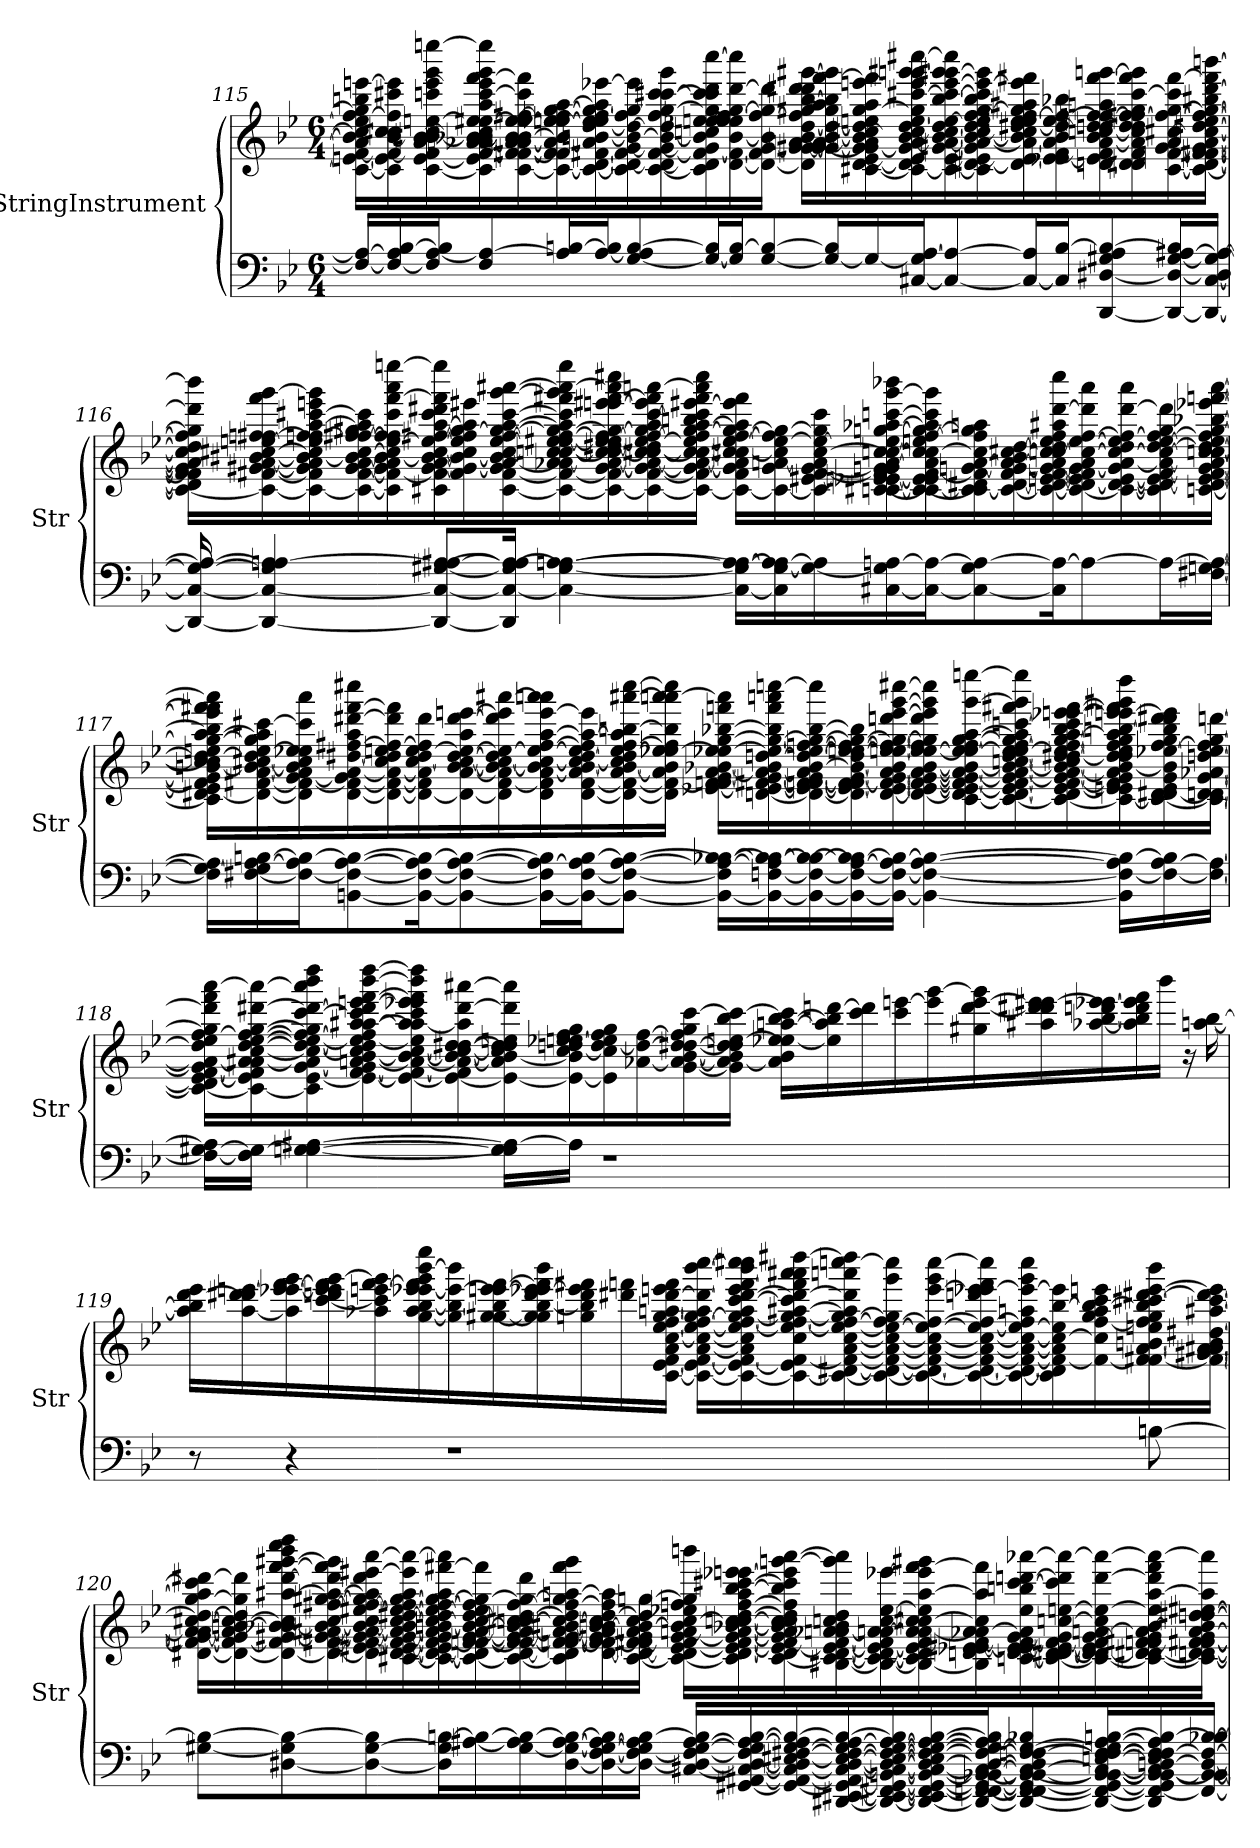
**kern	**kern
*part2	*part1
*staff2	*staff1
*I"StringInstrument	*I"StringInstrument
*I'Str	*I'Str
!!LO:LB:g=z
*clefF4	*clefG2
*k[b-e-]	*k[b-e-]
*M6/4	*M6/4
=115	=115
16F/_ 16A/_LL	16c\_ [16en\ [16f\ 16a\] 16b-\] 16cc\_ 16ee\] [16ff\ 16gg\] 16bbn\ [16eeen\LL
16F/_ 16A/] [16B-/	16c\] 16e\] 16f\_ [16b-\ 16cc\] 16cc#X\ 16ff\] 16ccc#X\ 16eee\]
16F/] [16A/ 16B-/]J	[16c\ [16e\ 16f\] 16a\ 16b-\] [16b#X\ [16cc#\ [16een\ 16cccn\ [16eee\ 16ggg\ [16eeeen\
8F/ 8A/_	16c\] 16e\] [16f\ [16a-X\ [16an\ [16b-X\ 16b#\_ 16cc#\] 16ee\_ [16ee#X\ 16aa\ [16ccc\ 16eee\] [16fff\ 16ggg\ 16eeee\]
.	[16c\ 16f\_ [16f#X\ 16a-\] 16a\_ 16b-\] [16bn\ 16b#\] 16ee\] 16ee#\_ [16ff#X\ 16ccc\] 16fff\]
16A/] [16Bn/L	16c\_ 16f\] 16f#\] 16a\_ 16b\] [16ee-X\ [16een\ 16ee#\] 16ff#\] [16gg\ [16aa\
[16A/ 16B/]J	16c\_ [16d\ [16f#X\ 16a\] [16bn\ [16dd\ 16ee-\] 16ee\] [16ff#\ 16gg\] 16aa\] [16eee-X\
[8G/ 8A/] [8B/	16c\] 16d\_ 16f#\] [16g\ 16b\_ 16dd\_ 16ff#\] 16gg\ 16eee-\]
.	[16c\ 16d\_ [16f#\ 16g\_ 16b\_ 16dd\] 16ff#\ [16gg\ [16ccc\ [16ccc#X\ 16ggg\
16G/_ 16B/]L	16c\] 16d\] 16f#\_ 16g\] 16b\] 16ccn\ [16ee-X\ [16een\ 16gg\] 16ccc\] 16ccc#\] 16ddd\ [16cccc\
16G/] [16B/J	[16d\ 16f#\_ [16b\ 16ee-\] 16ee\] [16ff#\ [16gg\ [16ddd\ 16cccc\]
[8G/ 8B/_	16d\_ 16f#\] [16g\ 16b\] 16ff#\_ 16gg\] 16ddd\]JJ
.	16d\] 16g\_ [16g#X\ [16an\ [16b\ [16dd\ 16ff#\] [16gg#X\ [16bb\ 16ddd\ 16ddd#X\ [16ggg#X\LL
16G/_ 16B/]L	16g\_ 16g#\_ 16a\_ 16b\_ 16dd\_ 16gg#\] 16aa\ 16bb\] [16fff\ 16ggg#\]
16G/_	[16c#X\ [16d\ [16e\ 16g\] 16g#\_ 16a\] 16b\] [16cc#X\ 16dd\] 16een\ [16gg#\ 16aa\ [16eeen\ 16fff\]
[16C#X/ 16G/] [16A/J	16c#\_ 16d\] 16e\] 16g#\] [16a\ 16b\ 16cc#\_ [16dd\ 16ee\ 16gg#\] [16ccc#X\ 16eee\] [16gggn\ 16ggg#X\ [16cccc#X\
8C#/_ 8A/_	16c#\_ [16e\ [16g#X\ 16a\_ [16b\ 16cc#\] 16dd\_ [16ee\ [16bb\ 16ccc#\_ [16eee\ 16ggg\] [16ggg#X\ 16cccc#\]
.	16c#\] [16d#X\ 16e\_ 16g#\] 16a\_ 16b\_ [16cc#\ 16dd\] 16ee\] [16ff#\ [16gg#\ 16bb\] 16ccc#\] 16eee\_ 16ggg#\]
16C#/_ 16A/]L	16d#\] 16e\_ 16a\_ 16b\] 16cc#\] [16dd#X\ 16ee\ [16ee#X\ 16ff#\_ 16gg#\] 16aa#X\ 16eee\] 16fff#X\
16C#/] [16B/J	[16e-X\ 16e\] [16f#\ 16a\] 16b\ 16dd#\_ 16ee#\] 16ff#\_ 16bb-X\
[8DD/ [8D#X/ 8G#X/ 8A/ 8B/_	[16dn\ 16e-\] 16f#\_ [16a\ 16b\ [16ccn\ [16ddn\ 16dd#\_ [16ffn\ 16ff#\] 16aan\ [16fff#\ [16gggn\
.	16d\] 16d#X\ 16f#\] 16a\] 16cc\] 16dd\] 16dd#\] 16ff\] [16ff#X\ 16gg#\ [16ccc#\ 16fff#\] 16ggg\]
16DD/_ 16D#/_ [16G#/ [16A#X/ 16B/]L	[16c#\ [16fn\ [16g#\ [16a\ [16cc#X\ 16ff#\_ [16gg#\ 16ccc#\] [16fff#\
16DD/_ [16C#/ 16D#/] 16G#/_ 16A#/_JJ	16c#\_ [16d#\ 16f\_ [16f#X\ 16g#\_ 16a\_ 16cc#\_ [16dd#X\ 16ee#\ 16ff#\_ 16gg#\_ 16bb#X\ [16ddd#\ 16fff#\] [16bbbn\JJ
!!LO:LB:g=z
=116	=116
16DD/_ 16C#/_ 16G#/_ 16A#/_	16c#\_ 16d#\] 16f\] 16f#\] 16g#\] 16a\] 16cc#\] 16dd#\] 16ff#\] 16gg#\] 16ddd#\] 16bbb\]LL
4DD/_ 4C#/_ 4G#/] [4An/ 4A#/]	16c#\_ [16f#X\ [16g#X\ [16a\ [16b#X\ [16cc#X\ [16een\ 16ffn\ [16ff#X\ 16fff\ [16ggg\
.	16c#\_ 16f#\] 16g#\] 16a\] 16b#\_ 16cc#\] 16ee\] [16ffn\ 16ff#\] [16aa\ [16ccc#X\ 16eeen\ 16ggg\]
.	16c#\_ [16f#\ [16g#\ 16a\ 16b#\_ [16cc#\ 16ff\_ [16ff#X\ 16gg#X\ 16aa\] 16ccc#\]
.	16c#\] 16f#\_ 16g#\] 16a\ 16b#\_ 16cc#\] [16ee\ 16ff\] 16ff#\] 16ccc#\ [16fff\ 16aaa\ [16eeeen\
8DD/_ 8C#/_ [8G#X/ 8A/_ [8A#X/L	16c#X\ 16f#\] [16g#\ 16a\ 16b#\_ [16cc#\ 16ee\_ [16ff#X\ [16aa\ 16ccc#\ 16ddd#X\ 16fff\] 16eeee\]
.	16f#\ 16g#\_ 16b#\_ 16cc#\] 16ee\] 16ff#\] [16gg#\ 16aa\] 16eee#X\
16DD/] 16C#/_ 16G#/] 16A/] 16A#/_Jk	[16c#\ [16f#\ 16g#\] [16a\ 16b#\] [16cc#\ [16ee\ [16ff#\ 16gg#\_ [16aa\ [16ccc#\ [16ggg\ [16aaa#X\
4C#\_ [4G#\ [4An\ 4A#\_	16c#\_ 16f#\_ 16a-X\ 16a\_ [16ccn\ 16cc#\_ 16ee\_ [16ee#X\ 16ff#\_ 16gg#\_ 16aa\] 16ccc#\] 16fff#X\ 16ggg\] 16aaa#\_ 16eeee\
.	16c#\_ 16f#\] [16g#\ 16a\_ 16cc\_ 16cc#\] [16dd#X\ 16ee\_ 16ee#\] 16ff#\_ 16gg#\_ [16eeen\ 16eee#X\ [16fff#\ 16aaa#\] 16cccc#X\
.	16c#\_ [16f#\ 16g#\_ 16a\_ 16cc\_ [16cc#X\ 16dd#\] 16ee\_ 16ff#\_ 16gg#\] 16aa\ [16ccc#\ 16eee\] 16fff#\] [16aaan\
.	16c#\_ 16f#\] 16g#\_ 16a\_ 16cc\_ 16cc#\] 16ee\_ 16ff#\] [16gg#\ [16aa\ 16bbn\ 16ccc#\] [16eee#X\ 16fff#\ 16aaa\] 16cccc#\JJ
16C#\_ 16G#\] 16A\_ 16A#\_LL	16c#\_ 16f#\ 16g#\] 16a\] 16cc\] [16cc#X\ 16ee\_ [16ff#\ 16gg#\_ 16aa\] 16eee#\] 16fff#\LL
16C#\] [16G#\ 16A\_ 16A#\]	16c#\_ 16g#\ [16an\ 16cc#\] 16ee\_ 16ff#\] 16gg#\_
16G#\_ 16A\]	16c#\] [16e#X\ [16f#\ [16g#\ 16a\] [16cc#\ 16ee\_ 16gg#\] 16ccc#\
[16C#X\ 16G#\] [16An\	[16c#X\ [16cn\ [16e-X\ [16en\ 16e#\] 16f#\] 16gn\ 16g#\] [16a\ [16ccn\ 16cc#\_ 16ee\] [16ggn\ [16aa-X\ [16cccn\ [16ggg\ 16bbb-X\
16C#\_ 16A\_J	16c\_ 16c#\_ 16e-\] 16e\] [16f#\ 16a\] 16cc\] 16cc#\_ 16een\ [16ff#\ 16gg\_ 16aa-\] 16ccc\] 16ggg\]
8C#\_ 8G#\ 8A\_	16c\_ 16c#\] 16d#X\ 16f#\] [16gn\ [16a\ 16cc#\] 16ff#\] 16gg\] 16aan\
.	16c\_ [16d#\ 16f#\ 16g\_ 16a\_ 16b#\ [16cc#X\ [16dd#\
16C#\] 16A\_K	16c\_ 16d#\] [16en\ [16f#\ 16g\_ 16a\] 16ccn\ 16cc#\_ 16dd#\] 16ee\ 16ff#\ 16aa#X\ [16ddd#\ 16cccc#\
8A\_	16c\_ [16d#\ 16e\] 16f#\] 16g\_ 16a\ 16cc#\_ [16ee\ [16ff#\ 16ddd#\] 16aaa\
.	16c\_ 16d#\_ [16e\ 16g\] [16a\ 16cc#\_ 16dd#\ 16ee\] 16ff#\_ [16ddd#\ 16aaa\
16A\L_	16c\] 16d#\_ 16e\] [16f#\ 16a\_ 16cc#\_ [16dd#\ [16ee\ 16ff#\_ 16gg\ 16ddd#\]
[16F#X\ [16Gn\ 16A\_JJ	[16cn\ 16d#\] [16e\ 16f#\_ [16g\ 16a\] [16ccn\ 16cc#\_ 16dd#\_ 16ee\] 16ff#\] [16gg\ [16bb-X\ [16eee-X\ [16fffn\ [16aaa\JJ
!!LO:LB:g=z
=117	=117
16F#\] 16G\_ 16A\]LL	16c\] [16d#X\ 16e\] 16f#\] 16g\] [16bn\ 16cc\] 16cc#\] 16dd#\_ 16een\ 16gg\_ [16aa\ 16bb-\] 16eee-\] 16fff\] 16fff#X\ 16aaa\]LL
[16F#X\ 16G\] [16A\ [16Bn\	16d#\_ [16f#X\ [16a\ 16b\_ [16cc#X\ 16dd#\] [16ee\ 16gg\] 16aa\] [16ccc#X\
16F#\_ 16A\] 16B\_J	16d#\] 16f#\_ [16g\ 16a\] 16b\] 16cc#\] 16ee-X\ 16ee\] 16ccc#\] 16aaa\
[8BBn\ 8F#\_ [8A\ 8B\_	[16d#\ 16f#\_ 16g\] [16a\ [16dd#X\ [16ff#X\ 16aa\ [16ddd#X\ [16fff#\ 16cccc#X\
.	16d#\_ 16f#\_ 16a\_ 16cc#\ 16dd#\] 16een\ 16ff#\_ 16ddd#\] 16fff#\]
16BB\_ 16F#\_ 16A\] 16B\_K	16d#\_ 16f#\] 16a\] [16cc#\ 16dd#\ [16ee\ 16ff#\] 16ddd#\
8BB\_ 8F#\_ [8A\ 8B\_	16d#\_ [16a\ [16b\ 16cc#\_ [16dd#\ 16ee\_ 16aa\ [16ddd#\ [16eeen\
.	16d#\] [16f#\ 16a\] 16b\_ 16cc#\_ 16dd#\] 16ee\_ 16ddd#\] 16eee\] [16aaa#X\
16BB\_ 16F#\] 16A\_ 16B\]L	16d#\ 16f#\] [16a\ 16b\] 16cc#\_ 16ee\_ [16ff#\ [16aa\ [16eee\ 16aaan\ 16aaa#\]
16BB\_ [16F#\ 16A\] [16B\J	[16d#\ [16f#\ 16a\] [16b\ 16cc#\_ [16dd#\ 16ee\] 16ff#\] 16aa\_ 16eee\]
8BB\_ 8F#\_ [8A\ 8B\_J	16d#\_ 16f#\_ [16a\ 16b\_ 16cc#\] 16dd#\] [16ee\ [16ff#\ 16aa\] [16bbn\ [16aaa#X\ [16cccc#\
.	16d#\] 16f#\_ 16a\] 16b\] 16ee-X\ 16ee\_ 16ff#\] 16bb\] [16aaan\ 16aaa#\] 16cccc#\]JJ
16BB\_ 16F#\] 16A\_ [16B-X\ 16B\_LL	[16e-X\ 16fn\ 16f#\] [16g\ [16a\ [16b-X\ [16ee-X\ 16ee\] [16gg\ [16bb-X\ 16fffn\ 16aaa\]LL
16BB\_ [16Fn\ 16A\] 16B-\_ 16B\_	[16dn\ 16e-\_ [16f#X\ 16g\_ 16a\_ 16b-\] [16ddn\ 16ee-\_ 16gg\_ 16bb-\] 16fff\ 16aaan\ [16ccccn\
16BB\_ 16F\_ 16B-\_ 16B\_	16d\_ 16e-\_ [16fn\ 16f#\_ 16g\_ 16a\] [16b-\ 16dd\_ 16ee-\_ [16ffn\ 16gg\_ [16bb-\ 16cccc\]
16BB\_ 16F\_ [16A\ 16B-\_ 16B\]	16d\] 16e-\_ 16f\_ 16f#\] 16g\_ 16b-\_ 16dd\] 16ee-\_ 16een\ 16ff\_ 16gg\_ 16bb-\]
16BB\_ 16F\_ 16A\] 16B-\_JJ	[16d\ 16e-\_ 16f\_ 16g\_ [16a\ 16b-\] 16ee-\_ [16een\ 16ff\_ 16gg\_ 16dddn\ [16eee\ [16ggg\ [16cccc#X\
4BB\_ 4F\_ [4A\ 4B-\_	16d\_ 16e-\_ 16f\_ 16g\_ 16a\_ [16b-\ 16ee-\_ 16ee\_ 16ff\] 16gg\] 16ddd\ 16eee\] 16ggg\] 16cccc#\]
.	[16c\ 16d\] 16e-\_ 16f\_ 16g\_ 16a\_ 16b-\_ 16ee-\_ 16ee\_ 16ff\ [16gg\ [16aa\ [16ggg\ [16eeeen\
.	16c\_ [16d\ 16e-\] 16f\_ 16g\_ 16a\_ 16b-\_ [16ccn\ [16dd\ 16ee-\] 16ee\_ [16ff\ 16gg\] 16aa\] [16cccn\ 16fff#X\ 16ggg\] 16eeee\]
.	16c\_ 16d\] [16e-\ 16f\_ 16g\_ 16a\_ 16b-\_ 16cc\] [16dd#X\ 16dd\_ 16ee\_ 16ff\] [16gg\ [16aa\ 16bb-\ 16ccc\] [16eee-X\ 16eeen\ [16fff#\
16BB\] 16F\_ 16A\] 16B-\_LL	16c\_ 16e-\] 16en\ 16f\] 16g\] 16a\] 16b-\_ 16dd\] 16dd#\] 16ee\] 16ff\ 16gg\] 16aa\] [16bbn\ 16eee-\] [16eeen\ 16fff#\] 16ggg#X\ 16dddd\
16F\_ [16A\ 16B-\]	16c\_ 16d\ [16d#X\ 16e\ 16g\ 16b-\] [16ee-X\ [16ff\ 16gg\ 16bb\] 16ddd\ 16ddd#X\ 16eee\]
16F\_ 16A\_JJ	16c\_ [16dn\ 16d#\] [16g\ [16a-X\ [16ddn\ 16ee-\] 16ff\] [16gg\ [16dddn\JJ
!!LO:LB:g=z
=118	=118
16F\_ [16G#X\ 16A\]LL	16c\_ 16d\] [16e-\ [16f\ 16g\] 16a-\_ 16dd\] 16ee-\ [16ff\ 16gg\] 16ddd\] 16fff\ [16aaa\LL
16F\] 16G#\_JJ	16c\_ 16e-\] 16f\] 16a-\] [16a#X\ [16cc\ [16dd\ [16ee-\ 16ff\_ [16gg\ [16ddd#X\ 16aaa\_
[4Gn\ 4G#\_ [4A#X\	16c\] [16e-\ [16g\ 16a#\] 16cc\_ 16dd\_ 16ee-\_ 16ff\_ 16gg\] [16ccc\ 16ddd#\_ 16aaa\] 16bbb-\ 16dddd\
.	16e-\_ [16f\ 16g\] [16an\ [16b-\ 16cc\] 16dd\] 16ee-\_ 16ff\] [16aa\ [16aa#X\ 16ccc\] 16ddd#\] [16eeen\ [16fff\ [16bbb-\ [16dddd\
.	16e-\_ 16f\_ 16a\_ 16b-\_ [16cc\ 16ee-\] 16aa\_ 16aa#\] 16ccc\ 16eee-X\ 16eee\] 16fff\] 16bbb-\] 16dddd\]
.	16e-\_ 16f\] 16a\_ 16b-\_ 16cc\_ [16dd\ [16dd#X\ 16aa\] [16ddd#\ [16aaa#X\
16G\] 16G#\] 16A#\_LL	16e-\_ 16a\] 16b-\_ 16cc\] 16dd\] 16dd#\] 16een\ 16ddd#\] 16aaa#\]
16A#\JJ]	16e-\_ 16b-\] [16cc\ 16ddn\ [16ee-X\ 16een\ 16ff\ 16gg\
1r	16e-\] 16cc\] [16dd\ 16ee-\] 16ff\ 16gg\
.	[16a-X\ 16dd\_ [16ff\
.	[16g\ 16a-\_ [16b-\ 16dd\_ [16dd#X\ 16ff\] 16gg\ [16ccc\
.	16g\] 16a-\_ 16b-\] 16dd\] 16dd#\] [16een\ 16bb-\ 16ccc\_JJ
.	16a-\] 16b-\ [16ee-X\ 16ee\] [16aan\ [16bb-\ 16ccc\]LL
.	16ee-\] 16aa\] 16bb-\] [16dddn\
.	16ccc\ 16ddd\]
.	16ccc\ [16eeen\
.	16eee\] [16ggg\
.	16gg#X\ [16ddd\ [16eee\ 16ggg\]
.	16aa#X\ 16ddd\] 16ddd#X\ 16eee\] [16eee#X\
.	[16aa-X\ [16bb-\ 16dddn\ [16eee-X\ 16eee#\]
.	16aa-\] 16bb-\] 16ddd\ 16eee-\] 16fff\
.	16bbb-\JJ
.	16r
.	[16aan\ [16bb-\
!!LO:LB:g=z
=119	=119
8r	16aa\] 16bb-\] [16ddd\ 16eee-\LL
.	[16aa\ 16ddd\] 16ddd#X\ [16eeen\
4r	16aa\] [16eee-X\ 16eee\_ [16fff\ 16ggg\
.	[16ccc\ 16dddn\ 16eee-\] 16eee\] 16fff\] [16ggg\
.	16aa-X\ 16ccc\] [16eeen\ [16fff\ 16ggg\]
.	[16gg\ 16aa-\ [16bb-\ [16eee-X\ 16eee\] 16fff\] 16ggg\ [16bbb-\ 16eeee-\
1r	16gg\] 16bb-\_ 16eee-\_ 16bbb-\]
.	[16gg\ [16gg#X\ 16bb-\] 16eee-\] [16eeen\ [16fff\
.	16gg\] 16gg#\] [16bb-\ 16ddd\ [16eee-X\ 16eee\] 16fff\] 16bbb-\
.	16ggn\ 16bb-\] 16ddd\ 16eee-\] 16fff#X\
.	16ddd#X\ 16fffn\
.	[16c\ [16e-\ 16f\ 16a\ [16cc\ [16ee-\ [16ff\ [16gg\ 16aan\ [16ddd#\ 16eeen\ 16fff\JJ
.	16c\_ 16e-\_ [16f\ [16a\ 16cc\_ 16ee-\_ 16ff\_ 16gg\_ 16aa\ 16ddd#\_ [16bbb-\ [16cccc\LL
.	16c\_ 16e-\_ 16f\_ 16a\] 16cc\] 16ee-\_ 16ff\_ 16gg\_ 16aa\ [16ccc\ 16ddd#\_ 16eee\ [16fff\ 16bbb-\] 16cccc\] 16cccc#X\
.	16c\_ 16e-\] 16f\_ 16cc\ 16ee-\_ 16ff\_ 16gg\_ [16aa#X\ 16ccc\] 16ddd#\_ 16fff\] 16aaa\ 16aaa#X\ [16dddd#X\
.	16c\_ [16d#X\ 16f\_ [16a\ [16cc\ 16ee-\_ 16ff\_ 16gg\_ 16aa#\] 16ddd#\] 16aaan\ [16ccccn\ 16dddd#\]
.	16c\_ 16d#\_ 16f\_ 16a\_ 16cc\_ 16ee-\_ 16ff\_ 16gg\] 16ggg\ 16cccc\]
.	16c\_ 16d#\_ 16f\_ 16a\_ 16cc\_ 16ee-\_ 16ff\_ [16eee\ 16ggg\ [16cccc\
.	16c\_ 16d#\_ 16f\_ 16a\_ 16cc\_ 16ee-\_ 16ff\_ 16dddn\ [16eee-X\ 16eee\] 16fff\ 16cccc\]
.	16c\_ 16d#\_ 16f\_ 16a\_ 16cc\_ 16ee-\_ 16ff\] 16aan\ 16eee-\_ 16ggg\ 16cccc\
.	16c\] 16d#\] 16f\_ 16a\] 16cc\_ 16ee-\] [16bb-\ 16eee-\]
.	16f\_ 16cc\] [16ff\ 16gg\ 16aa\ 16bb-\_ 16ccc\ 16eeen\
[8Bn\	16f\] [16f#X\ [16a\ [16bn\ 16een\ 16ff\] 16gg\ 16bb-\] [16ccc#X\ [16ddd#X\ [16eee\ 16bbb-\
.	16f#\_ [16g#X\ 16a\_ [16a#X\ 16b\] [16dd#X\ [16aa#X\ 16ccc#\_ 16ddd#\] 16eee\]JJ
!!LO:PB:g=z
=120	=120
[8G#X\ 8B\_L	[16d#X\ 16f#\_ 16g#\_ 16a\] 16a#\_ [16cc#X\ 16dd#\_ [16gg\ 16aa#\] 16ccc#\] [16ddd#X\LL
.	16d#\_ 16f#\_ 16g#\] 16a#\] [16bn\ 16cc#\_ 16dd#\] 16gg\] 16ddd#\]
[8D#X\ 8G#\] 8B\_	16d#\_ 16f#\] [16g#X\ 16b-X\ 16b\_ 16cc#\_ [16aa#X\ [16ddd#\ [16fff\ [16ggg#X\ 16bbb-\ 16cccc\ 16dddd\
.	16d#\_ [16f#X\ 16g#\_ [16a#X\ 16b\_ 16cc#\] [16ff#X\ [16gg#X\ 16aa#\_ 16ddd#\] 16fff\] 16ggg#\]
8D#\_ [8G#\ 8B\]	16d#\] 16e#X\ 16f#\_ 16g#\_ 16a#\_ 16b\_ 16cc#\ [16ee#X\ 16ff#\_ 16gg#\] 16aa#\] 16ddd#\ [16eee#X\ [16aaa\
.	[16c#X\ [16d#\ [16e#\ 16f#\_ 16g#\_ 16a#\_ 16b\] [16cc#\ [16dd#X\ 16ee#\_ 16ff#\] [16gg#\ 16aa#\ 16eee#\] 16aaa\_
16D#\] 16G#\] [16Bn\L	16c#\_ 16d#\_ 16e#\] 16f#\_ 16g#\] 16a#\] [16bn\ 16cc#\_ 16dd#\] 16ee#\_ [16ff#\ 16gg#\_ 16aa#\ [16fff#X\ 16aaa\]
[16A#X\ 16B\_	16c#\_ 16d#\] [16fn\ 16f#\_ [16g#\ [16a#\ 16b\_ 16cc#\] [16dd#\ 16ee#\] 16ff#\] 16gg#\_ 16fff#\]
[16G#\ 16A#\] 16B\_	16c#\_ [16d#\ 16f\] 16f#\_ 16g#\_ 16a#\_ 16b\] 16ccn\ [16cc#X\ 16dd#\_ [16ff#\ 16gg#\_ 16ddd#\
[16D#\ 16G#\_ [16A#\ 16B\_	16c#\] 16d#\] [16fn\ 16f#\_ 16g#\_ 16a#\_ [16b#X\ 16cc#\_ 16dd#\] 16ff#\_ 16gg#\] [16aan\ 16fff#\ 16ggg#\
16D#\_ [16F\ 16G#\_ 16A#\_ 16B\]	[16d#\ 16f\_ 16f#\] 16g#\] 16a#\_ 16bn\ 16b#\_ 16cc#\] [16dd#\ 16ff#\] 16aa\]
16D#\_ 16F\_ 16G#\] 16A#\] [16B\JJ	[16c#\ 16d#\_ 16f\] [16f#X\ 16g#\ 16a#\] 16b#\_ 16cc#\ 16dd#\] [16ggn\JJ
[16C#X/ 16D#/_ 16F/_ [16G#/ [16A#/ 16B/]LL	16c#\_ 16d#\] [16e#\ 16f#\] [16g#\ [16an\ 16b#\] [16cc#\ 16ee-X\ 16ffn\ 16gg\] 16bbbn\LL
[16GG#X/ [16AA#X/ 16C#/_ 16D#/_ 16F/] 16G#/] 16A#/_ [16B/	16c#\] [16d#\ 16e#\_ [16f#\ 16g#\_ 16a\_ [16b-X\ [16ccn\ 16cc#\_ [16dd#\ [16ff\ 16aa\ [16bb-\ [16ccc#X\ [16eee-X\ 16eeen\
16GG#/_ 16AA#/_ 16C#/_ 16D#/] [16E#X/ [16F#X/ [16G#/ 16A#/] 16B/_	[16c#\ 16d#\] 16e#\_ 16f#\_ 16g#\] 16a\] 16b-\] 16cc\] 16cc#\] 16dd#\] 16ff\] 16bb-\] 16ccc#\] 16eee-\] [16gggn\ [16aaa\
[16DD#X/ [16EE#X/ 16GG#/_ 16AA#/] 16C#/_ [16D#/ 16E#/_ 16F#/_ 16G#/] [16A#/ 16B/_	[16B#X\ 16c#\_ [16d#\ 16e#\_ 16f#\_ [16a-X\ 16an\ 16b-\ 16ccn\ 16dd#\ 16ggg\] 16aaa\]
16DD#/_ 16EE#/_ [16FF#X/ 16GG#/_ [16BBn/ 16C#/_ 16D#/_ 16E#/_ 16F#/_ [16G#/ 16A#/_ 16B/]	16B#\_ 16c#\_ 16d#\_ 16e#\_ 16f#\] 16a-\_ [16an\ [16cc\ [16ee-\ [16eee-X\
16DD#/_ 16EE#/] 16FF#/_ 16GG#/_ 16BB/_ 16C#/_ 16D#/_ 16E#/] 16F#/_ 16G#/_ 16A#/_ [16B/	16B#\_ 16c#\] 16d#\] 16e#\] [16f#\ 16a-\] 16a\_ 16cc\] [16cc#X\ 16ee-\] [16aa\ 16eee-\] [16fff#\ 16ggg#X\
16DD#/_ [16FFn/ 16FF#/_ 16GG#/_ [16BB-X/ 16BB/_ 16C#/_ 16D#/_ 16F#/_ 16G#/_ 16A#/] 16B/]J	16B#\] 16dn\ [16e-X\ [16e#X\ 16f#\_ 16a-X\ 16a\_ 16cc#\] 16aa\] 16fff#\]
8DD#/_ 8FF/_ 8FF#/] 8GG#/_ 8BB-/_ 8BB/_ 8C#/_ 8D#/] [8Fn/ 8F#/_ 8G#/_ 8B-X/	[16cn\ 16d\ 16e-\] 16e#\_ 16f#\_ [16g#\ 16a\] 16ee-\ 16bbn\ [16ccc#\ [16dddn\ [16aaa-X\
.	16c\_ [16d\ [16d#X\ 16e#\_ 16f#\_ 16g#\] [16ccn\ [16een\ 16ccc#\] 16ddd\] 16aaa-\_
16DD#/_ 16FF/_ 16GG#/_ 16BB-/_ 16BB/_ 16C#/_ [16En/ 16F/_ 16F#/_ 16G#/] [16A#/ [16Bn/L	16c\_ 16d\_ 16d#\] 16e#\] 16f#\] [16g#\ [16an\ 16cc\] 16ee\_ [16ddd\ 16aaa-\_
16DD#/] 16FF/_ 16GG#/] 16BB-/_ 16BB/_ 16C#/] [16Dn/ 16E/] 16F/_ 16F#/] 16A#/] 16B/_	16c\_ 16d\] [16d#X\ [16fn\ 16f#X\ 16g#\] 16a\] [16b-\ 16ee\] [16aa\ 16ddd\] 16fff#\ 16aaa-\_
16FF/_ 16BB-/_ 16BB/_ 16D/_ 16F/_ [16B-X/ 16B/_JJ	16c\_ [16dn\ 16d#\] 16f\_ [16f#X\ 16g#\ [16a\ 16b-\] [16ddn\ 16dd#X\ [16ee#X\ 16aa\] 16aaa-\]JJ
=	=
*-	*-
